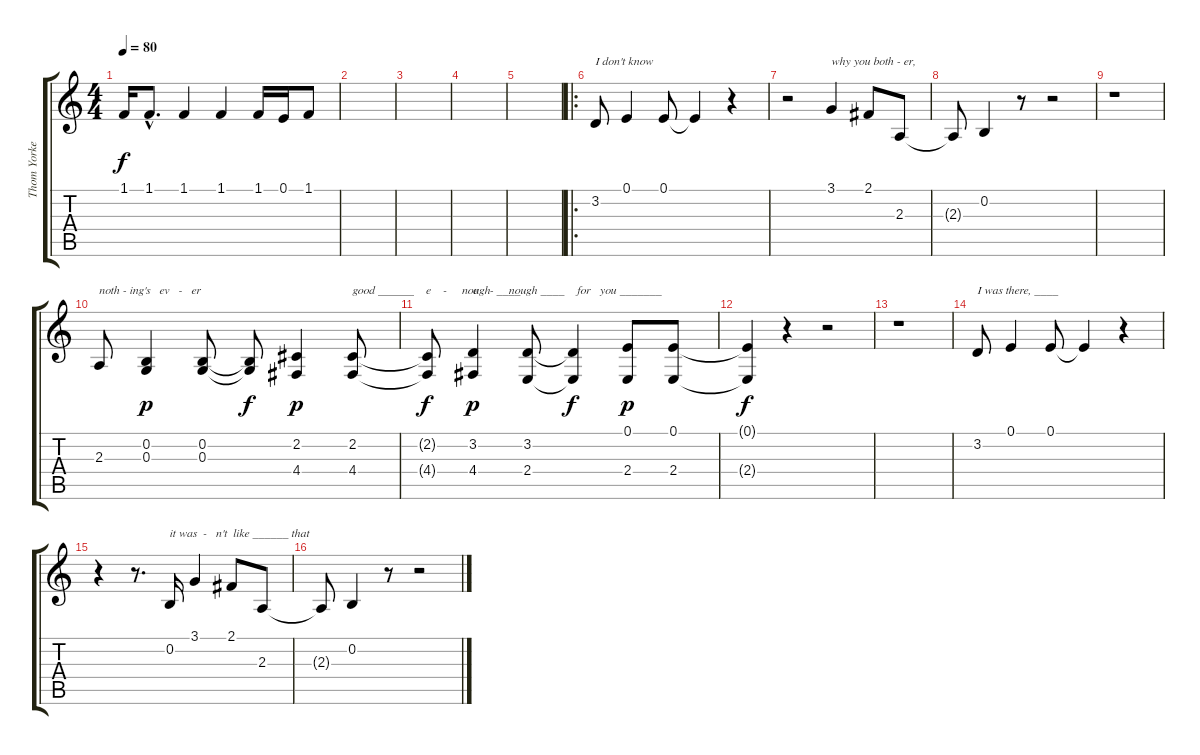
\track ("Thom Yorke (chant)" "Thom Yorke") {instrument violin}
\staff {score tabs}
\tuning (E4 B3 G3 D3 A2 E2) {hide}
\ts (4 4)
\tempo 80
\clef g2
\ks c
1.1{t}.16{dy f} 1.1{hac}.8{d} 1.1.4 1.1.4 1.1.16 0.1.16 1.1.8 |
|
|
|
|
\ro
3.2.8{txt "I don't know"} 0.1.4 0.1.8 0.1{t}.4 r.4 |
r.2 3.1.4{txt "why you both - er,"} 2.1.8 2.3.8 |
2.3{t}.8 0.2.4 r.8 r.2 |
r.1 |
2.3.8{txt "noth - ing's   ev   -   er"} (0.2 0.3).4{dy p} (0.2 0.3).8 (0.2{t} 0.3{t}).8{dy f} (2.2 4.4).4{dy p} (2.2 4.4).8{txt "good ______    e    -     nough  ____"} |
(2.2{t} 4.4{t}).8{dy f} (3.2 4.4).4{txt "e    -     nough ____    for   you _______" dy p} (3.2 2.4).8 (3.2{t} 2.4{t}).4{dy f} (0.1 2.4).8{dy p} (0.1 2.4).8 |
(0.1{t} 2.4{t}).4{dy f} r.4 r.2 |
r.1 |
3.2.8{txt "I was there, ____"} 0.1.4 0.1.8 0.1{t}.4 r.4 |
r.4 r.8{d} 0.2.16{txt "it was  -   n't  like ______ that"} 3.1.4 2.1.8 2.3.8 |
2.3{t}.8 0.2.4 r.8 r.2
